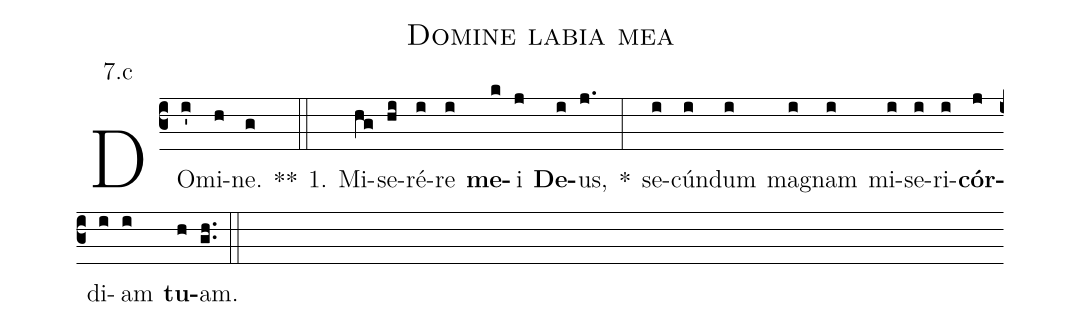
name:Domine labia mea;
office-part:Antiphona;
mode:7;
annotation:7.c;
%%
(c3) DO(i')mi(h)ne.(g) **(::)
1. Mi(hg)se(hi)ré(i)re(i) <b>me</b>(k)i(j) <b>De</b>(i)us,(j.) *(:) se(i)cún(i)dum(i) ma(i)gnam(i) mi(i)se(i)ri(i)<b>cór</b>(j)di(i)am(i) <b>tu</b>(h)am.(gh..) (::)
